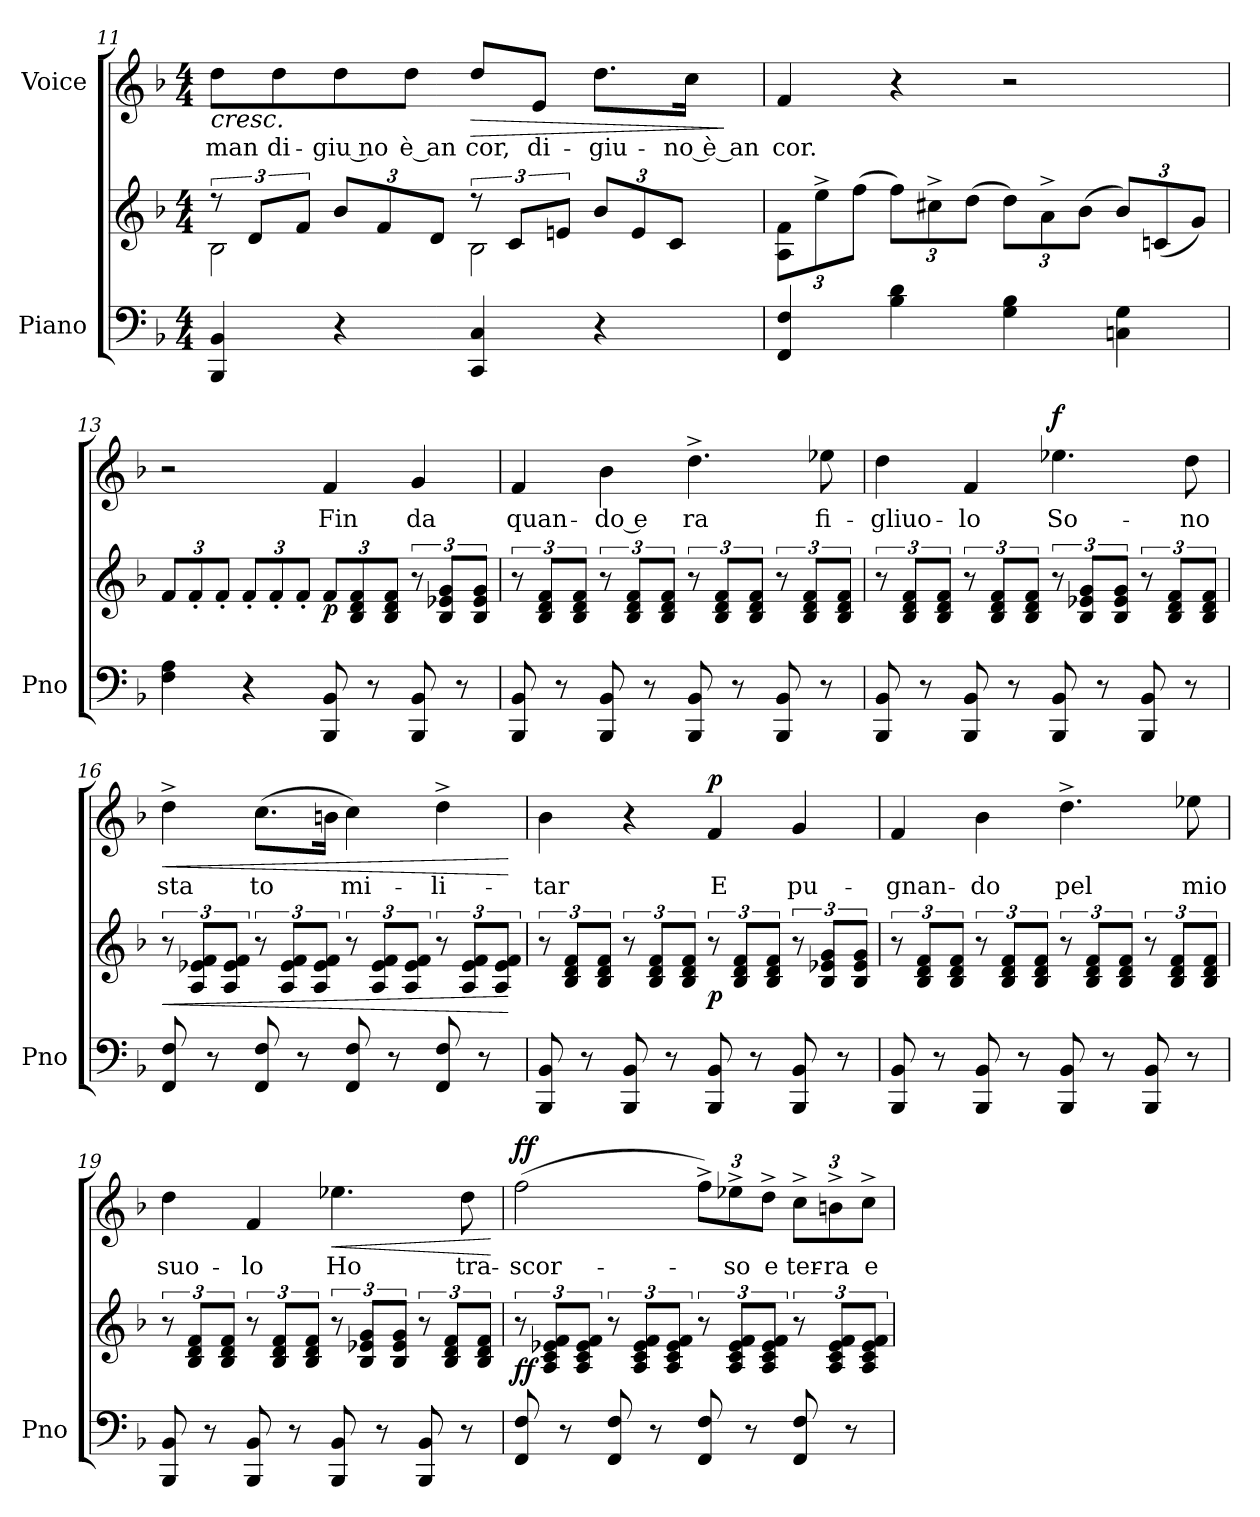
**kern	**kern	**dynam	**kern	**text	**dynam
*part2	*part2	*part2	*part1	*part1	*part1
*staff3	*staff2	*staff2/3	*staff1	*staff1	*staff1
*I"Piano	*	*	*I"Voice	*	*
*I'Pno	*	*	*	*	*
*clefF4	*clefG2	*	*clefG2	*	*
*k[b-]	*k[b-]	*	*k[b-]	*	*
*M4/4	*M4/4	*	*M4/4	*	*
=11	=11	=11	=11	=11	=11
*	*^	*	*	*	*
!	!	!	!	!	!LO:LY:b	!LO:HP:b
4BBB-/ 4BB-/	12r	2B-\	.	8dd\L	man	<
.	12d/L	.	.	.	.	.
!	!	!	!	!	!LO:LY:b	!
.	.	.	.	8dd\	di-	.
.	12f/J	.	.	.	.	.
*	*Xbrackettup	*	*	*	*	*
!	!	!	!	!	!LO:LY:b	!
4r	12b-/L	.	.	8dd\	-giu no	.
.	12f/	.	.	.	.	.
!	!	!	!	!	!LO:LY:b	!
.	.	.	.	8dd\J	-è an	.
.	12d/J	.	.	.	.	.
*	*brackettup	*	*	*	*	*
!	!	!	!	!	!LO:LY:b	!LO:HP:b
4CC/ 4C/	12r	2B-\	.	8dd/L	-cor,	>
.	12c/L	.	.	.	.	.
!	!	!	!	!	!LO:LY:b	!
.	.	.	.	8e/J	di-	.
.	12en/J	.	.	.	.	.
*	*Xbrackettup	*	*	*	*	*
!	!	!	!	!	!LO:LY:b	!
4r	12b-/L	.	.	8.dd\L	-giu-	.
.	12e/	.	.	.	.	.
.	12c/J	.	.	.	.	.
!	!	!	!	!	!LO:LY:b	!
.	.	.	.	16cc\Jk	-no è an	.
*	*v	*v	*	*	*	*
.	.	.	.	.	[ ]
=12	=12	=12	=12	=12	=12
!	!	!	!	!LO:LY:b	!
4FF/ 4F/	12A\ 12f\L	.	4f/	-cor.	.
.	12ee^\	.	.	.	.
.	(12ff\J	.	.	.	.
4B-\ 4d\	12ff\L)	.	4r	.	.
.	12cc#X^\	.	.	.	.
.	(12dd\J	.	.	.	.
4G\ 4B-\	12dd\L)	.	2r	.	.
.	12a^\	.	.	.	.
.	(12b-\J	.	.	.	.
4Cn\ 4G\	12b-/L)	.	.	.	.
.	(12cn/	.	.	.	.
.	12g/J)	.	.	.	.
!!LO:LB:g=z
=13	=13	=13	=13	=13	=13
4F\ 4A\	12f/L	.	2r	.	.
.	12f'/	.	.	.	.
.	12f'/J	.	.	.	.
4r	12f'/L	.	.	.	.
.	12f'/	.	.	.	.
.	12f'/J	.	.	.	.
!	!	!LO:DY:b	!	!LO:LY:b	!
8BBB-/ 8BB-/	12f/L	p	4f/	Fin	.
.	12B-/ 12d/ 12f/	.	.	.	.
8r	.	.	.	.	.
.	12B-/ 12d/ 12f/J	.	.	.	.
*	*brackettup	*	*	*	*
!	!	!	!	!LO:LY:b	!
8BBB-/ 8BB-/	12r	.	4g/	da	.
.	12B-/ 12e-X/ 12g/L	.	.	.	.
8r	.	.	.	.	.
.	12B-/ 12e-/ 12g/J	.	.	.	.
=14	=14	=14	=14	=14	=14
!	!	!	!	!LO:LY:b	!
8BBB-/ 8BB-/	12r	.	4f/	quan-	.
.	12B-/ 12d/ 12f/L	.	.	.	.
8r	.	.	.	.	.
.	12B-/ 12d/ 12f/J	.	.	.	.
!	!	!	!	!LO:LY:b	!
8BBB-/ 8BB-/	12r	.	4b-\	-do e	.
.	12B-/ 12d/ 12f/L	.	.	.	.
8r	.	.	.	.	.
.	12B-/ 12d/ 12f/J	.	.	.	.
!	!	!	!	!LO:LY:b	!
8BBB-/ 8BB-/	12r	.	4.dd^\	-ra	.
.	12B-/ 12d/ 12f/L	.	.	.	.
8r	.	.	.	.	.
.	12B-/ 12d/ 12f/J	.	.	.	.
8BBB-/ 8BB-/	12r	.	.	.	.
.	12B-/ 12d/ 12f/L	.	.	.	.
!	!	!	!	!LO:LY:b	!
8r	.	.	8ee-X\	fi-	.
.	12B-/ 12d/ 12f/J	.	.	.	.
=15	=15	=15	=15	=15	=15
!	!	!	!	!LO:LY:b	!
8BBB-/ 8BB-/	12r	.	4dd\	-gliuo-	.
.	12B-/ 12d/ 12f/L	.	.	.	.
8r	.	.	.	.	.
.	12B-/ 12d/ 12f/J	.	.	.	.
!	!	!	!	!LO:LY:b	!
8BBB-/ 8BB-/	12r	.	4f/	-lo	.
.	12B-/ 12d/ 12f/L	.	.	.	.
8r	.	.	.	.	.
.	12B-/ 12d/ 12f/J	.	.	.	.
!	!	!	!	!LO:LY:b	!LO:DY:a
8BBB-/ 8BB-/	12r	.	4.ee-X\	So-	f
.	12B-/ 12e-X/ 12g/L	.	.	.	.
8r	.	.	.	.	.
.	12B-/ 12e-/ 12g/J	.	.	.	.
8BBB-/ 8BB-/	12r	.	.	.	.
.	12B-/ 12d/ 12f/L	.	.	.	.
!	!	!	!	!LO:LY:b	!
8r	.	.	8dd\	-no	.
.	12B-/ 12d/ 12f/J	.	.	.	.
!!LO:LB:g=z
=16	=16	=16	=16	=16	=16
!	!	!LO:HP:b	!	!LO:LY:b	!LO:HP:b
8FF/ 8F/	12r	<	4dd^\	sta	<
.	12A/ 12e-X/ 12f/L	.	.	.	.
8r	.	.	.	.	.
.	12A/ 12e-/ 12f/J	.	.	.	.
!	!	!	!	!LO:LY:b	!
8FF/ 8F/	12r	.	(8.cc\L	to	.
.	12A/ 12e-/ 12f/L	.	.	.	.
8r	.	.	.	.	.
.	12A/ 12e-/ 12f/J	.	.	.	.
.	.	.	16bn\Jk	.	.
!	!	!	!	!LO:LY:b	!
8FF/ 8F/	12r	.	4cc\)	mi-	.
.	12A/ 12e-/ 12f/L	.	.	.	.
8r	.	.	.	.	.
.	12A/ 12e-/ 12f/J	.	.	.	.
!	!	!	!	!LO:LY:b	!
8FF/ 8F/	12r	.	4dd^\	-li-	.
.	12A/ 12e-/ 12f/L	.	.	.	.
8r	.	.	.	.	.
.	12A/ 12e-/ 12f/J	.	.	.	.
.	.	[	.	.	[
=17	=17	=17	=17	=17	=17
!	!	!	!	!LO:LY:b	!
8BBB-/ 8BB-/	12r	.	4b-\	-tar	.
.	12B-/ 12d/ 12f/L	.	.	.	.
8r	.	.	.	.	.
.	12B-/ 12d/ 12f/J	.	.	.	.
8BBB-/ 8BB-/	12r	.	4r	.	.
.	12B-/ 12d/ 12f/L	.	.	.	.
8r	.	.	.	.	.
.	12B-/ 12d/ 12f/J	.	.	.	.
!	!	!LO:DY:b	!	!LO:LY:b	!LO:DY:a
8BBB-/ 8BB-/	12r	p	4f/	E	p
.	12B-/ 12d/ 12f/L	.	.	.	.
8r	.	.	.	.	.
.	12B-/ 12d/ 12f/J	.	.	.	.
!	!	!	!	!LO:LY:b	!
8BBB-/ 8BB-/	12r	.	4g/	pu-	.
.	12B-/ 12e-X/ 12g/L	.	.	.	.
8r	.	.	.	.	.
.	12B-/ 12e-/ 12g/J	.	.	.	.
=18	=18	=18	=18	=18	=18
!	!	!	!	!LO:LY:b	!
8BBB-/ 8BB-/	12r	.	4f/	-gnan-	.
.	12B-/ 12d/ 12f/L	.	.	.	.
8r	.	.	.	.	.
.	12B-/ 12d/ 12f/J	.	.	.	.
!	!	!	!	!LO:LY:b	!
8BBB-/ 8BB-/	12r	.	4b-\	-do	.
.	12B-/ 12d/ 12f/L	.	.	.	.
8r	.	.	.	.	.
.	12B-/ 12d/ 12f/J	.	.	.	.
!	!	!	!	!LO:LY:b	!
8BBB-/ 8BB-/	12r	.	4.dd^\	pel	.
.	12B-/ 12d/ 12f/L	.	.	.	.
8r	.	.	.	.	.
.	12B-/ 12d/ 12f/J	.	.	.	.
8BBB-/ 8BB-/	12r	.	.	.	.
.	12B-/ 12d/ 12f/L	.	.	.	.
!	!	!	!	!LO:LY:b	!
8r	.	.	8ee-X\	mio	.
.	12B-/ 12d/ 12f/J	.	.	.	.
!!LO:PB:g=z
=19	=19	=19	=19	=19	=19
!	!	!	!	!LO:LY:b	!
8BBB-/ 8BB-/	12r	.	4dd\	suo-	.
.	12B-/ 12d/ 12f/L	.	.	.	.
8r	.	.	.	.	.
.	12B-/ 12d/ 12f/J	.	.	.	.
!	!	!	!	!LO:LY:b	!
8BBB-/ 8BB-/	12r	.	4f/	-lo	.
.	12B-/ 12d/ 12f/L	.	.	.	.
8r	.	.	.	.	.
.	12B-/ 12d/ 12f/J	.	.	.	.
!	!	!	!	!LO:LY:b	!LO:HP:b
8BBB-/ 8BB-/	12r	.	4.ee-X\	Ho	<
.	12B-/ 12e-X/ 12g/L	.	.	.	.
8r	.	.	.	.	.
.	12B-/ 12e-/ 12g/J	.	.	.	.
8BBB-/ 8BB-/	12r	.	.	.	.
.	12B-/ 12d/ 12f/L	.	.	.	.
!	!	!	!	!LO:LY:b	!
8r	.	.	8dd\	tra-	.
.	12B-/ 12d/ 12f/J	.	.	.	.
.	.	.	.	.	[
=20	=20	=20	=20	=20	=20
!	!	!LO:DY:a=2	!	!LO:LY:b	!LO:DY:a
8FF/ 8F/	12r	ff	(2ff\	-scor-	ff
.	12A/ 12c/ 12e-X/ 12f/L	.	.	.	.
8r	.	.	.	.	.
.	12A/ 12c/ 12e-/ 12f/J	.	.	.	.
8FF/ 8F/	12r	.	.	.	.
.	12A/ 12c/ 12e-/ 12f/L	.	.	.	.
8r	.	.	.	.	.
.	12A/ 12c/ 12e-/ 12f/J	.	.	.	.
*	*	*	*Xbrackettup	*	*
8FF/ 8F/	12r	.	12ff^\L)	.	.
!	!	!	!	!LO:LY:b	!
.	12A/ 12c/ 12e-/ 12f/L	.	12ee-X^\	-so	.
8r	.	.	.	.	.
!	!	!	!	!LO:LY:b	!
.	12A/ 12c/ 12e-/ 12f/J	.	12dd^\J	e	.
!	!	!	!	!LO:LY:b	!
8FF/ 8F/	12r	.	12cc^\L	ter-	.
!	!	!	!	!LO:LY:b	!
.	12A/ 12c/ 12e-/ 12f/L	.	12bn^\	-ra	.
8r	.	.	.	.	.
!	!	!	!	!LO:LY:b	!
.	12A/ 12c/ 12e-/ 12f/J	.	12cc^\J	e	.
=	=	=	=	=	=
*-	*-	*-	*-	*-	*-
